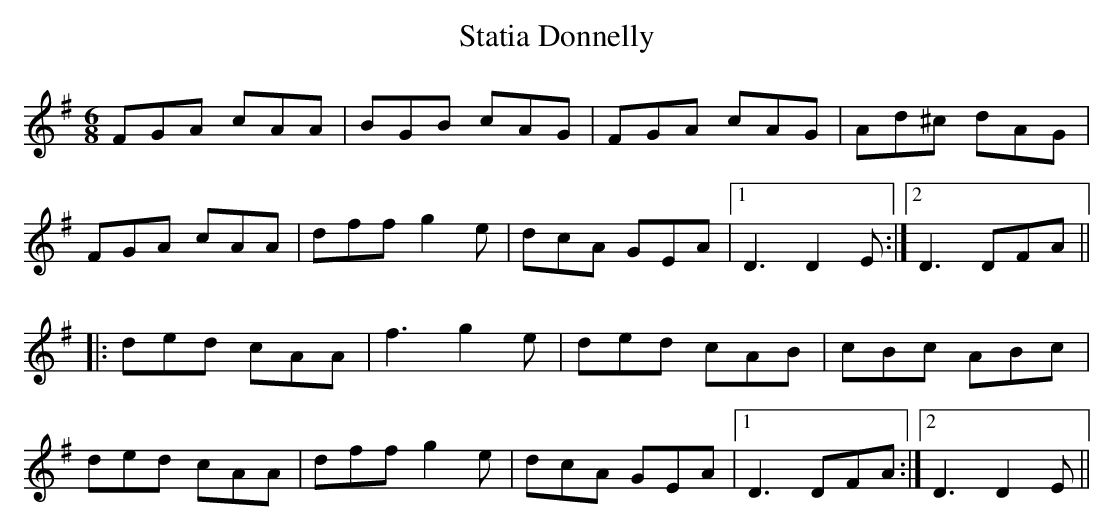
X:1
T:Statia Donnelly
M:6/8
K:Dmix
FGA cAA|BGB cAG|FGA cAG|Ad^c dAG|
FGA cAA|dff g2e|dcA GEA|1 D3 D2E:|2 D3 DFA||
|:ded cAA|f3 g2e|ded cAB|cBc ABc|
ded cAA|dff g2e|dcA GEA|1 D3 DFA:|2 D3 D2E||
